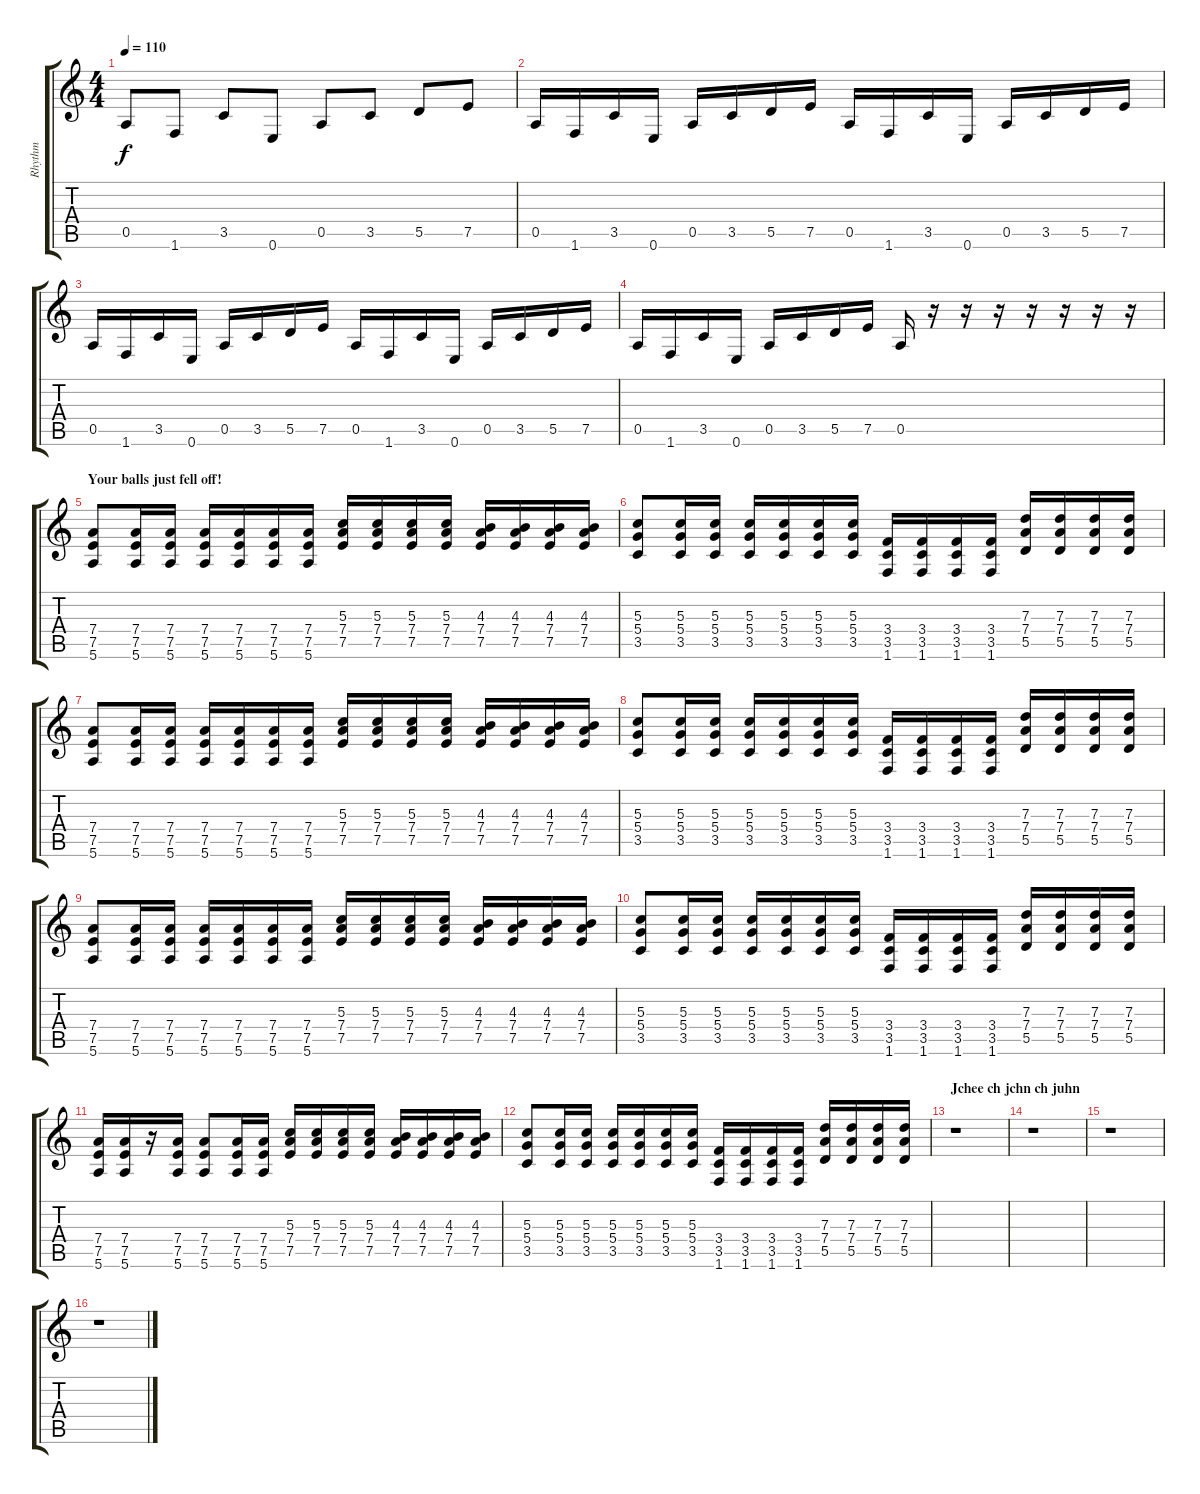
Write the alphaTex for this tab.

\track ("Rhythm" "Rhythm") {instrument overdrivenguitar}
\staff {score tabs}
\tuning (E4 B3 G3 D3 A2 E2) {hide}
\ts (4 4)
\tempo 110
\clef g2
\ks c
0.5.8{dy f} 1.6.8 3.5.8 0.6.8 0.5.8 3.5.8 5.5.8 7.5.8 |
0.5.16 1.6.16 3.5.16 0.6.16 0.5.16 3.5.16 5.5.16 7.5.16 0.5.16 1.6.16 3.5.16 0.6.16 0.5.16 3.5.16 5.5.16 7.5.16 |
0.5.16 1.6.16 3.5.16 0.6.16 0.5.16 3.5.16 5.5.16 7.5.16 0.5.16 1.6.16 3.5.16 0.6.16 0.5.16 3.5.16 5.5.16 7.5.16 |
0.5.16 1.6.16 3.5.16 0.6.16 0.5.16 3.5.16 5.5.16 7.5.16 0.5.16 r.16 r.16 r.16 r.16 r.16 r.16 r.16 |
\section ("" "Your balls just fell off!")
(7.4 7.5 5.6).8 (7.4 7.5 5.6).16 (7.4 7.5 5.6).16 (7.4 7.5 5.6).16 (7.4 7.5 5.6).16 (7.4 7.5 5.6).16 (7.4 7.5 5.6).16 (5.3 7.4 7.5).16 (5.3 7.4 7.5).16 (5.3 7.4 7.5).16 (5.3 7.4 7.5).16 (4.3 7.4 7.5).16 (4.3 7.4 7.5).16 (4.3 7.4 7.5).16 (4.3 7.4 7.5).16 |
(5.3 5.4 3.5).8 (5.3 5.4 3.5).16 (5.3 5.4 3.5).16 (5.3 5.4 3.5).16 (5.3 5.4 3.5).16 (5.3 5.4 3.5).16 (5.3 5.4 3.5).16 (3.4 3.5 1.6).16 (3.4 3.5 1.6).16 (3.4 3.5 1.6).16 (3.4 3.5 1.6).16 (7.3 7.4 5.5).16 (7.3 7.4 5.5).16 (7.3 7.4 5.5).16 (7.3 7.4 5.5).16 |
(7.4 7.5 5.6).8 (7.4 7.5 5.6).16 (7.4 7.5 5.6).16 (7.4 7.5 5.6).16 (7.4 7.5 5.6).16 (7.4 7.5 5.6).16 (7.4 7.5 5.6).16 (5.3 7.4 7.5).16 (5.3 7.4 7.5).16 (5.3 7.4 7.5).16 (5.3 7.4 7.5).16 (4.3 7.4 7.5).16 (4.3 7.4 7.5).16 (4.3 7.4 7.5).16 (4.3 7.4 7.5).16 |
(5.3 5.4 3.5).8 (5.3 5.4 3.5).16 (5.3 5.4 3.5).16 (5.3 5.4 3.5).16 (5.3 5.4 3.5).16 (5.3 5.4 3.5).16 (5.3 5.4 3.5).16 (3.4 3.5 1.6).16 (3.4 3.5 1.6).16 (3.4 3.5 1.6).16 (3.4 3.5 1.6).16 (7.3 7.4 5.5).16 (7.3 7.4 5.5).16 (7.3 7.4 5.5).16 (7.3 7.4 5.5).16 |
(7.4 7.5 5.6).8 (7.4 7.5 5.6).16 (7.4 7.5 5.6).16 (7.4 7.5 5.6).16 (7.4 7.5 5.6).16 (7.4 7.5 5.6).16 (7.4 7.5 5.6).16 (5.3 7.4 7.5).16 (5.3 7.4 7.5).16 (5.3 7.4 7.5).16 (5.3 7.4 7.5).16 (4.3 7.4 7.5).16 (4.3 7.4 7.5).16 (4.3 7.4 7.5).16 (4.3 7.4 7.5).16 |
(5.3 5.4 3.5).8 (5.3 5.4 3.5).16 (5.3 5.4 3.5).16 (5.3 5.4 3.5).16 (5.3 5.4 3.5).16 (5.3 5.4 3.5).16 (5.3 5.4 3.5).16 (3.4 3.5 1.6).16 (3.4 3.5 1.6).16 (3.4 3.5 1.6).16 (3.4 3.5 1.6).16 (7.3 7.4 5.5).16 (7.3 7.4 5.5).16 (7.3 7.4 5.5).16 (7.3 7.4 5.5).16 |
(7.4 7.5 5.6).16 (7.4 7.5 5.6).16 r.16 (7.4 7.5 5.6).16 (7.4 7.5 5.6).8 (7.4 7.5 5.6).16 (7.4 7.5 5.6).16 (5.3 7.4 7.5).16 (5.3 7.4 7.5).16 (5.3 7.4 7.5).16 (5.3 7.4 7.5).16 (4.3 7.4 7.5).16 (4.3 7.4 7.5).16 (4.3 7.4 7.5).16 (4.3 7.4 7.5).16 |
(5.3 5.4 3.5).8 (5.3 5.4 3.5).16 (5.3 5.4 3.5).16 (5.3 5.4 3.5).16 (5.3 5.4 3.5).16 (5.3 5.4 3.5).16 (5.3 5.4 3.5).16 (3.4 3.5 1.6).16 (3.4 3.5 1.6).16 (3.4 3.5 1.6).16 (3.4 3.5 1.6).16 (7.3 7.4 5.5).16 (7.3 7.4 5.5).16 (7.3 7.4 5.5).16 (7.3 7.4 5.5).16 |
\section ("" "Jchee ch jchn ch juhn")
r.1 |
r.1 |
r.1 |
r.1
